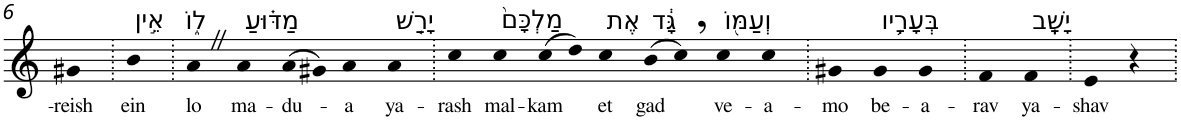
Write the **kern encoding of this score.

**kern	**text
*part1	*part1
*staff1	*staff1
*I"Piano	*
*I'Pno	*
!!LO:PB:g=z
*clefG2	*
*k[]	*
=6	=6
!	!LO:LY:b
4g#X	-reish
=7.	=7.
!LO:TX:a:t=אֵ֣ין	!
!	!LO:LY:b
4b	ein
=8.	=8.
!LO:TX:a:t=ל֑וֹ	!
!	!LO:LY:b
4aZ	lo
!LO:TX:a:t=מַדּ֗וּעַ	!
!	!LO:LY:b
4a	ma-
!	!LO:LY:b
(>8a	-du-
8g#X)	.
!	!LO:LY:b
4a	-a
!LO:TX:a:t=יָרַ֤שׁ	!
!	!LO:LY:b
4a	ya-
=9.	=9.
!	!LO:LY:b
4cc	-rash
!LO:TX:a:t=מַלְכָּם֙	!
!	!LO:LY:b
4cc	mal-
!	!LO:LY:b
(>8cc	-kam
8dd)	.
!LO:TX:a:t=אֶת	!
!	!LO:LY:b
4cc	et
!LO:TX:a:t=גָּ֔ד	!
!	!LO:LY:b
(>8b	gad
8cc,)	.
!LO:TX:a:t=וְעַמּ֖וֹ	!
!	!LO:LY:b
4cc	ve-
!	!LO:LY:b
4cc	-a-
=10.	=10.
!	!LO:LY:b
4g#X	-mo
!LO:TX:a:t=בְּעָרָ֥יו	!
!	!LO:LY:b
4g#	be-
!	!LO:LY:b
4g#	-a-
=11.	=11.
!	!LO:LY:b
4f	-rav
!LO:TX:a:t=יָשָֽׁב	!
!	!LO:LY:b
4f	ya-
=12.	=12.
!	!LO:LY:b
4e	-shav
4r	.
=.	=.
*-	*-
